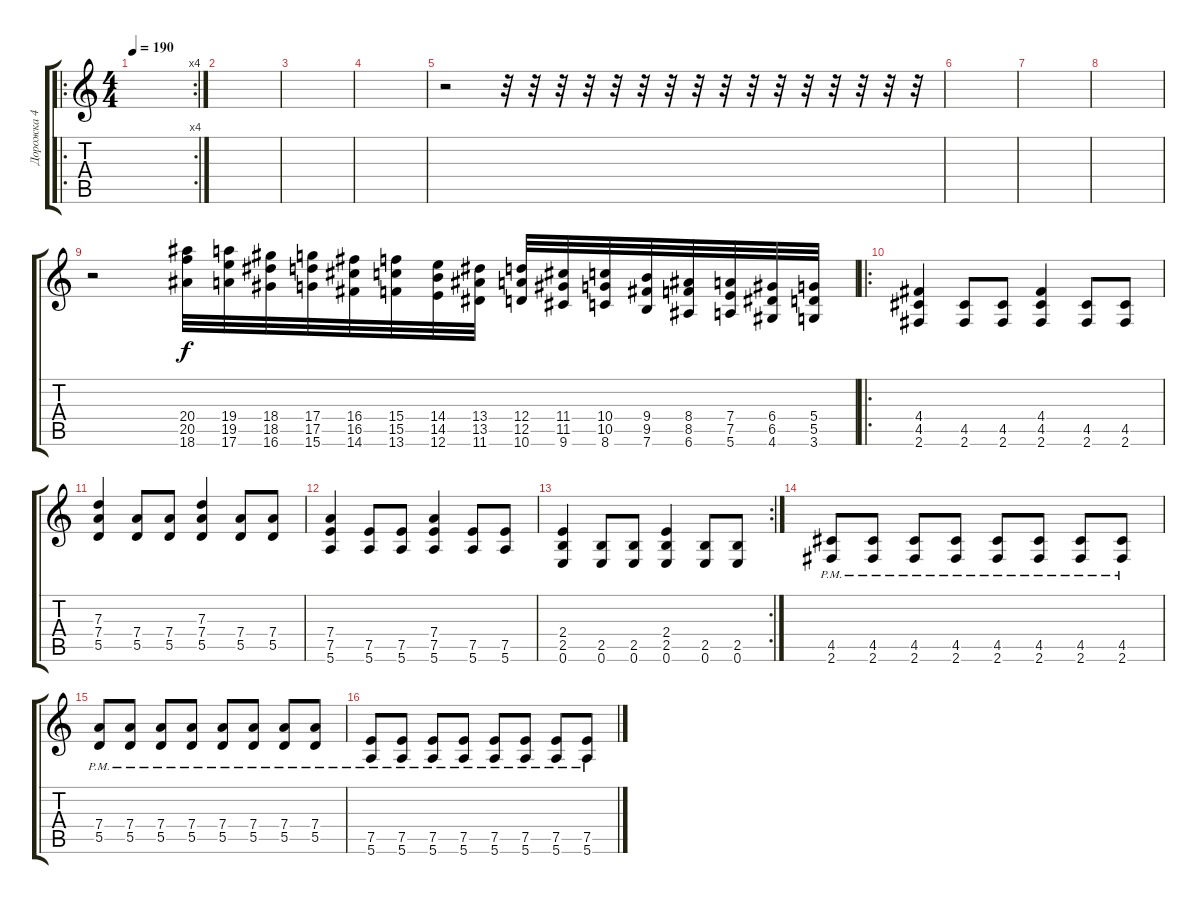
\track ("Дорожка 4" "Дорожка 4") {instrument overdrivenguitar}
\staff {score tabs}
\tuning (E4 B3 G3 D3 A2 E2) {hide}
\ro
\rc 4
\ts (4 4)
\tempo 190
\clef g2
\ks c
|
|
|
|
r.2 r.32 r.32 r.32 r.32 r.32 r.32 r.32 r.32 r.32 r.32 r.32 r.32 r.32 r.32 r.32 r.32 |
|
|
|
r.2 (20.4 20.5 18.6).32 (19.4 19.5 17.6).32 (18.4 18.5 16.6).32 (17.4 17.5 15.6).32 (16.4 16.5 14.6).32 (15.4 15.5 13.6).32 (14.4 14.5 12.6).32 (13.4 13.5 11.6).32 (12.4 12.5 10.6).32 (11.4 11.5 9.6).32 (10.4 10.5 8.6).32 (9.4 9.5 7.6).32 (8.4 8.5 6.6).32 (7.4 7.5 5.6).32 (6.4 6.5 4.6).32 (5.4 5.5 3.6).32 |
\ro
(4.4 4.5 2.6).4 (4.5 2.6).8 (4.5 2.6).8 (4.4 4.5 2.6).4 (4.5 2.6).8 (4.5 2.6).8 |
(7.3 7.4 5.5).4 (7.4 5.5).8 (7.4 5.5).8 (7.3 7.4 5.5).4 (7.4 5.5).8 (7.4 5.5).8 |
(7.4 7.5 5.6).4 (7.5 5.6).8 (7.5 5.6).8 (7.4 7.5 5.6).4 (7.5 5.6).8 (7.5 5.6).8 |
\rc 2
(2.4 2.5 0.6).4 (2.5 0.6).8 (2.5 0.6).8 (2.4 2.5 0.6).4 (2.5 0.6).8 (2.5 0.6).8 |
(4.5{pm} 2.6{pm}).8 (4.5{pm} 2.6{pm}).8 (4.5{pm} 2.6{pm}).8 (4.5{pm} 2.6{pm}).8 (4.5{pm} 2.6{pm}).8 (4.5{pm} 2.6{pm}).8 (4.5{pm} 2.6{pm}).8 (4.5{pm} 2.6{pm}).8 |
(7.4{pm} 5.5{pm}).8 (7.4{pm} 5.5{pm}).8 (7.4{pm} 5.5{pm}).8 (7.4{pm} 5.5{pm}).8 (7.4{pm} 5.5{pm}).8 (7.4{pm} 5.5{pm}).8 (7.4{pm} 5.5{pm}).8 (7.4{pm} 5.5{pm}).8 |
(7.5{pm} 5.6{pm}).8 (7.5{pm} 5.6{pm}).8 (7.5{pm} 5.6{pm}).8 (7.5{pm} 5.6{pm}).8 (7.5{pm} 5.6{pm}).8 (7.5{pm} 5.6{pm}).8 (7.5{pm} 5.6{pm}).8 (7.5{pm} 5.6{pm}).8
